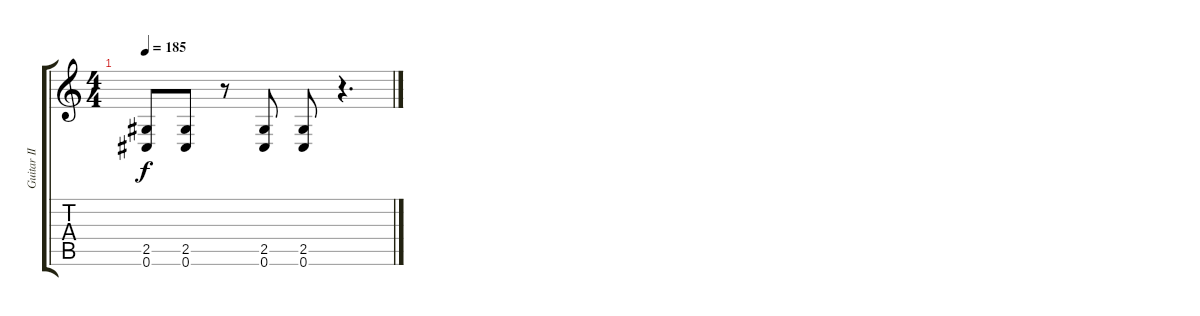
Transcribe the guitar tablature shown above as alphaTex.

\track ("Guitar II [Henriksson]" "Guitar II ") {instrument overdrivenguitar}
\staff {score tabs}
\tuning (Db4 Ab3 E3 B2 Gb2 Db2) {hide}
\ts (4 4)
\tempo 185
\clef g2
\ks c
(2.5 0.6).8{dy f} (2.5 0.6).8 r.8 (2.5 0.6).8 (2.5 0.6).8 r.4{d}
